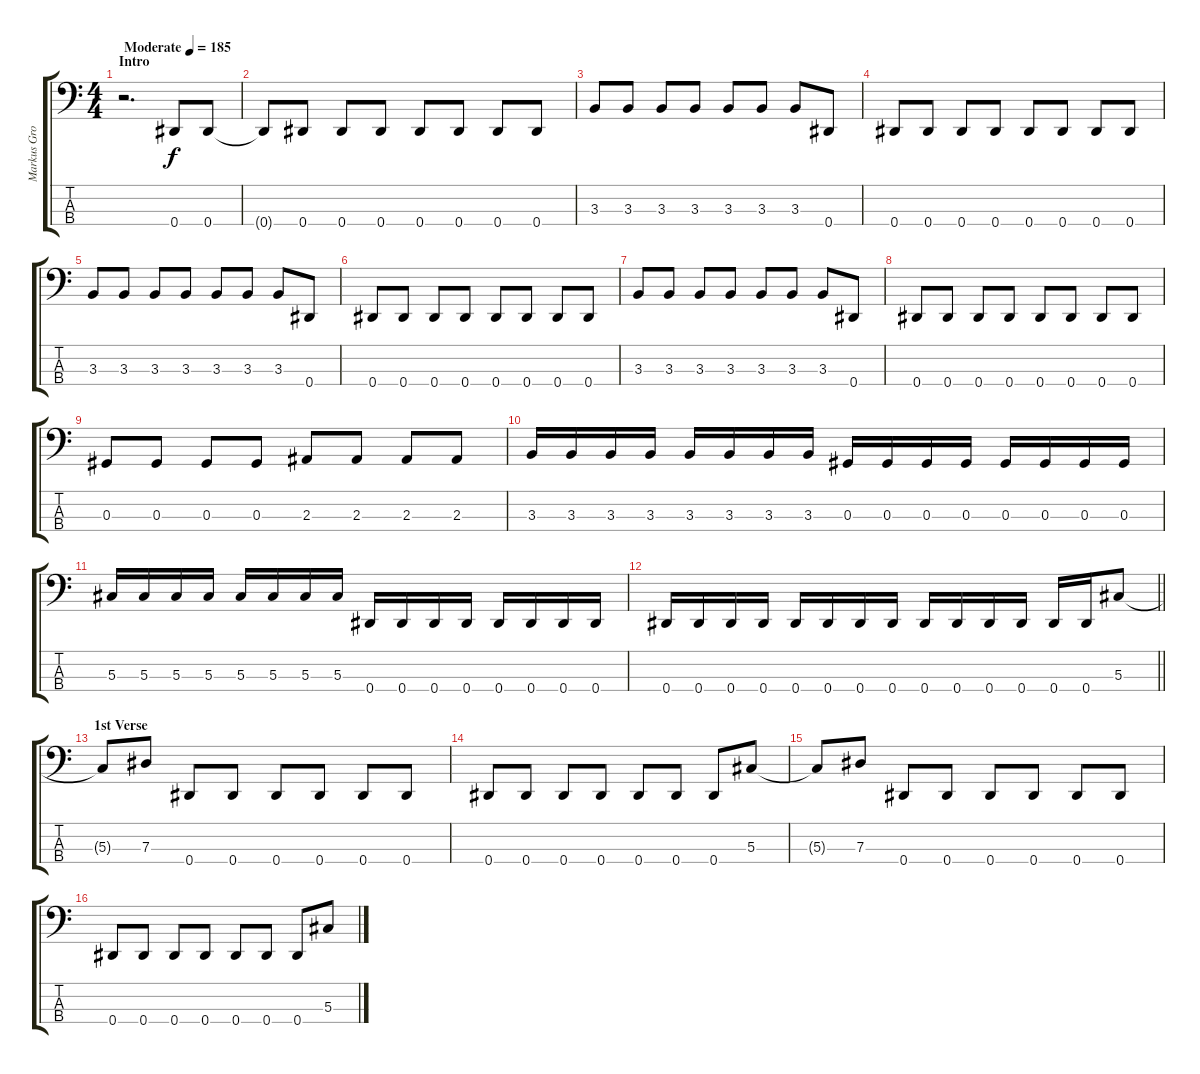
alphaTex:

\track ("Markus Grosskopf" "Markus Gro") {instrument electricbasspick}
\staff {score tabs}
\tuning (Gb2 Db2 Ab1 Eb1) {hide}
\ts (4 4)
\section ("" "Intro")
\tempo (185 "Moderate")
\clef f4
\ks c
r.2{d dy f volume 14 instrument electricbasspick} 0.4.8 0.4.8 |
0.4{t}.8 0.4.8 0.4.8 0.4.8 0.4.8 0.4.8 0.4.8 0.4.8 |
3.3.8 3.3.8 3.3.8 3.3.8 3.3.8 3.3.8 3.3.8 0.4.8 |
0.4.8 0.4.8 0.4.8 0.4.8 0.4.8 0.4.8 0.4.8 0.4.8 |
3.3.8 3.3.8 3.3.8 3.3.8 3.3.8 3.3.8 3.3.8 0.4.8 |
0.4.8 0.4.8 0.4.8 0.4.8 0.4.8 0.4.8 0.4.8 0.4.8 |
3.3.8 3.3.8 3.3.8 3.3.8 3.3.8 3.3.8 3.3.8 0.4.8 |
0.4.8 0.4.8 0.4.8 0.4.8 0.4.8 0.4.8 0.4.8 0.4.8 |
0.3.8 0.3.8 0.3.8 0.3.8 2.3.8 2.3.8 2.3.8 2.3.8 |
3.3.16 3.3.16 3.3.16 3.3.16 3.3.16 3.3.16 3.3.16 3.3.16 0.3.16 0.3.16 0.3.16 0.3.16 0.3.16 0.3.16 0.3.16 0.3.16 |
5.3.16 5.3.16 5.3.16 5.3.16 5.3.16 5.3.16 5.3.16 5.3.16 0.4.16 0.4.16 0.4.16 0.4.16 0.4.16 0.4.16 0.4.16 0.4.16 |
\barLineRight lightlight
0.4.16 0.4.16 0.4.16 0.4.16 0.4.16 0.4.16 0.4.16 0.4.16 0.4.16 0.4.16 0.4.16 0.4.16 0.4.16 0.4.16 5.3.8 |
\section ("" "1st Verse")
5.3{t}.8 7.3.8 0.4.8 0.4.8 0.4.8 0.4.8 0.4.8 0.4.8 |
0.4.8 0.4.8 0.4.8 0.4.8 0.4.8 0.4.8 0.4.8 5.3.8 |
5.3{t}.8 7.3.8 0.4.8 0.4.8 0.4.8 0.4.8 0.4.8 0.4.8 |
0.4.8 0.4.8 0.4.8 0.4.8 0.4.8 0.4.8 0.4.8 5.3.8
